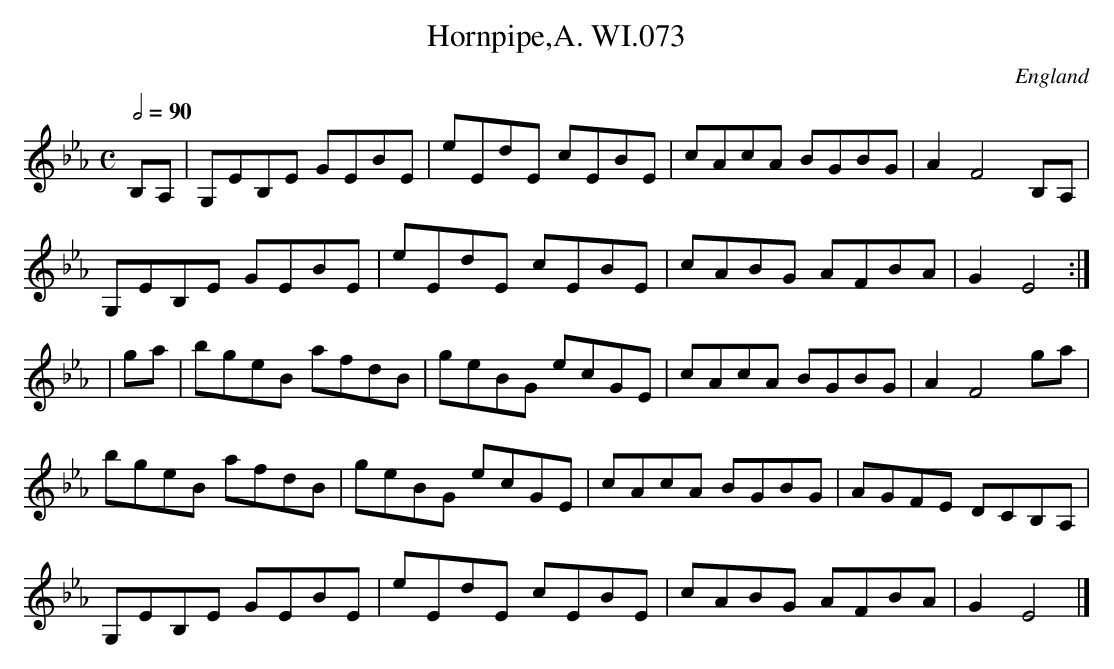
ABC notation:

X:1
T:Hornpipe,A. WI.073
L:1/8
M:C
O:England
Q:1/2=90
K:Eb
B,A,|G,EB,E GEBE|eEdE cEBE|cAcA BGBG|A2F4B,A,|!
G,EB,E GEBE|eEdE cEBE|cABG AFBA|G2E4:|!
|ga|bgeB afdB|geBG ecGE|cAcA BGBG|A2F4ga|!
bgeB afdB|geBG ecGE|cAcA BGBG|AGFE DCB,A,|!
G,EB,E GEBE|eEdE cEBE|cABG AFBA|G2E4|]
